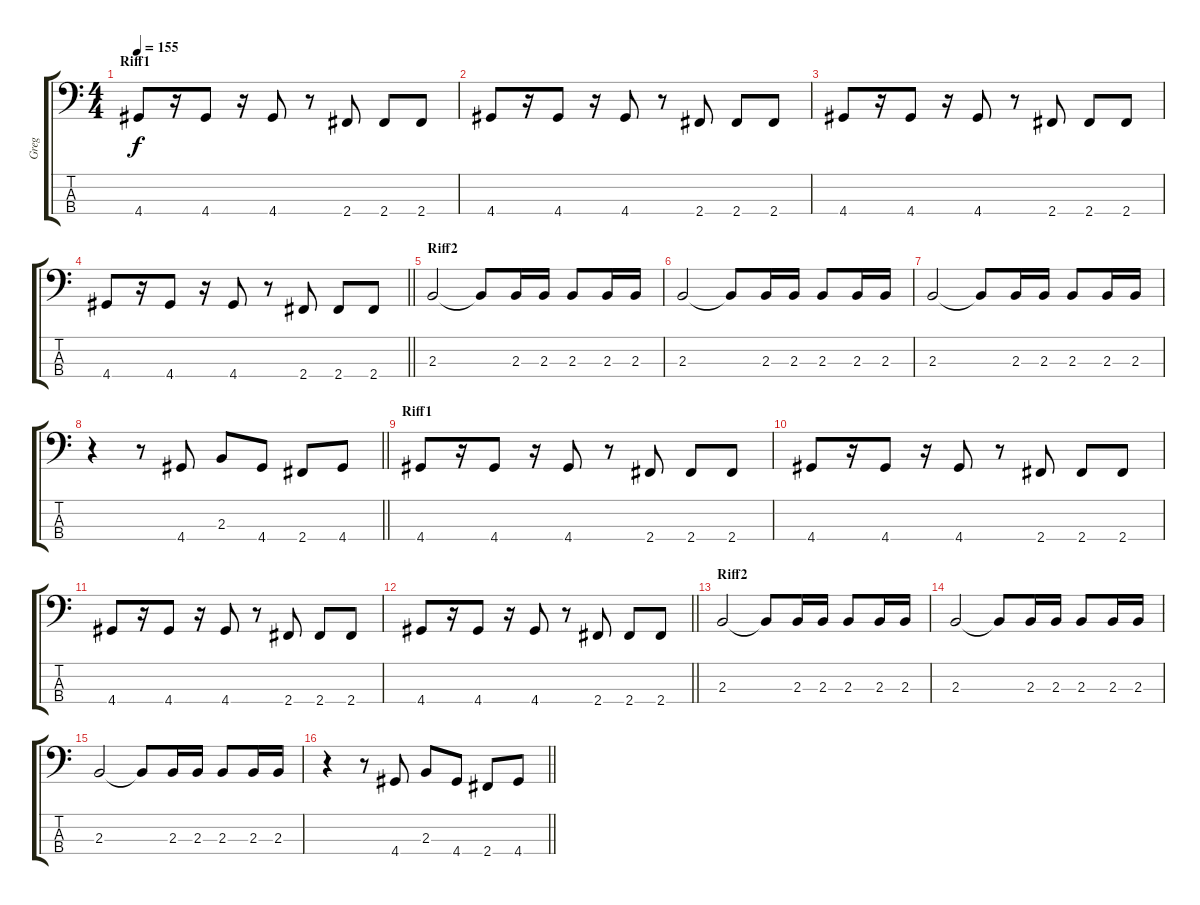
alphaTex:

\track ("Greg" "Greg") {instrument electricbasspick}
\staff {score tabs}
\tuning (G2 D2 A1 E1) {hide}
\ts (4 4)
\section ("" "Riff1")
\tempo 155
\clef f4
\ks c
4.4.8{dy f} r.16 4.4.8 r.16 4.4.8 r.8 2.4.8 2.4.8 2.4.8 |
4.4.8 r.16 4.4.8 r.16 4.4.8 r.8 2.4.8 2.4.8 2.4.8 |
4.4.8 r.16 4.4.8 r.16 4.4.8 r.8 2.4.8 2.4.8 2.4.8 |
\barLineRight lightlight
4.4.8 r.16 4.4.8 r.16 4.4.8 r.8 2.4.8 2.4.8 2.4.8 |
\section ("" "Riff2")
2.3.2 2.3{t}.8 2.3.16 2.3.16 2.3.8 2.3.16 2.3.16 |
2.3.2 2.3{t}.8 2.3.16 2.3.16 2.3.8 2.3.16 2.3.16 |
2.3.2 2.3{t}.8 2.3.16 2.3.16 2.3.8 2.3.16 2.3.16 |
\barLineRight lightlight
r.4 r.8 4.4.8 2.3.8 4.4.8 2.4.8 4.4.8 |
\section ("" "Riff1")
4.4.8 r.16 4.4.8 r.16 4.4.8 r.8 2.4.8 2.4.8 2.4.8 |
4.4.8 r.16 4.4.8 r.16 4.4.8 r.8 2.4.8 2.4.8 2.4.8 |
4.4.8 r.16 4.4.8 r.16 4.4.8 r.8 2.4.8 2.4.8 2.4.8 |
\barLineRight lightlight
4.4.8 r.16 4.4.8 r.16 4.4.8 r.8 2.4.8 2.4.8 2.4.8 |
\section ("" "Riff2")
2.3.2 2.3{t}.8 2.3.16 2.3.16 2.3.8 2.3.16 2.3.16 |
2.3.2 2.3{t}.8 2.3.16 2.3.16 2.3.8 2.3.16 2.3.16 |
2.3.2 2.3{t}.8 2.3.16 2.3.16 2.3.8 2.3.16 2.3.16 |
\barLineRight lightlight
r.4 r.8 4.4.8 2.3.8 4.4.8 2.4.8 4.4.8
